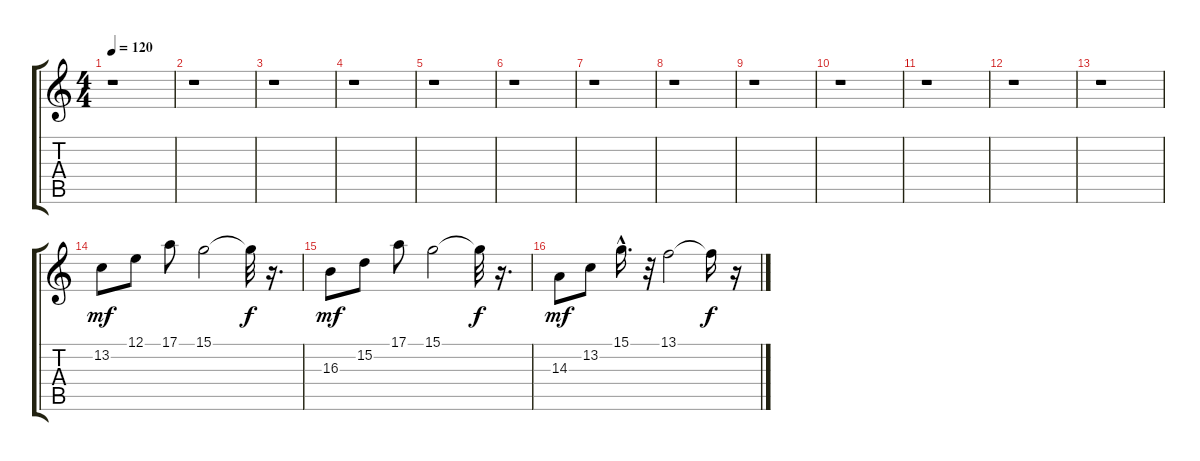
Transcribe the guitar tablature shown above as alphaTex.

\track "" {instrument ocarina}
\staff {score tabs}
\tuning (E4 B3 G3 D3 A2 E2) {hide}
\ts (4 4)
\tempo 120
\tempo 113
\tempo 120
\clef g2
\ks c
r.1{dy mf instrument ocarina} |
r.1 |
r.1 |
r.1 |
r.1 |
r.1 |
r.1 |
r.1 |
r.1 |
r.1 |
r.1 |
r.1 |
r.1 |
13.2.8 12.1.8 17.1.8 15.1.2 15.1{t}.32{dy f} r.16{d} |
16.3.8{dy mf} 15.2.8 17.1.8 15.1.2 15.1{t}.32{dy f} r.16{d} |
14.3.8{dy mf} 13.2.8 15.1{hac}.16{d} r.32 13.1.2 13.1{t}.16{dy f} r.16
